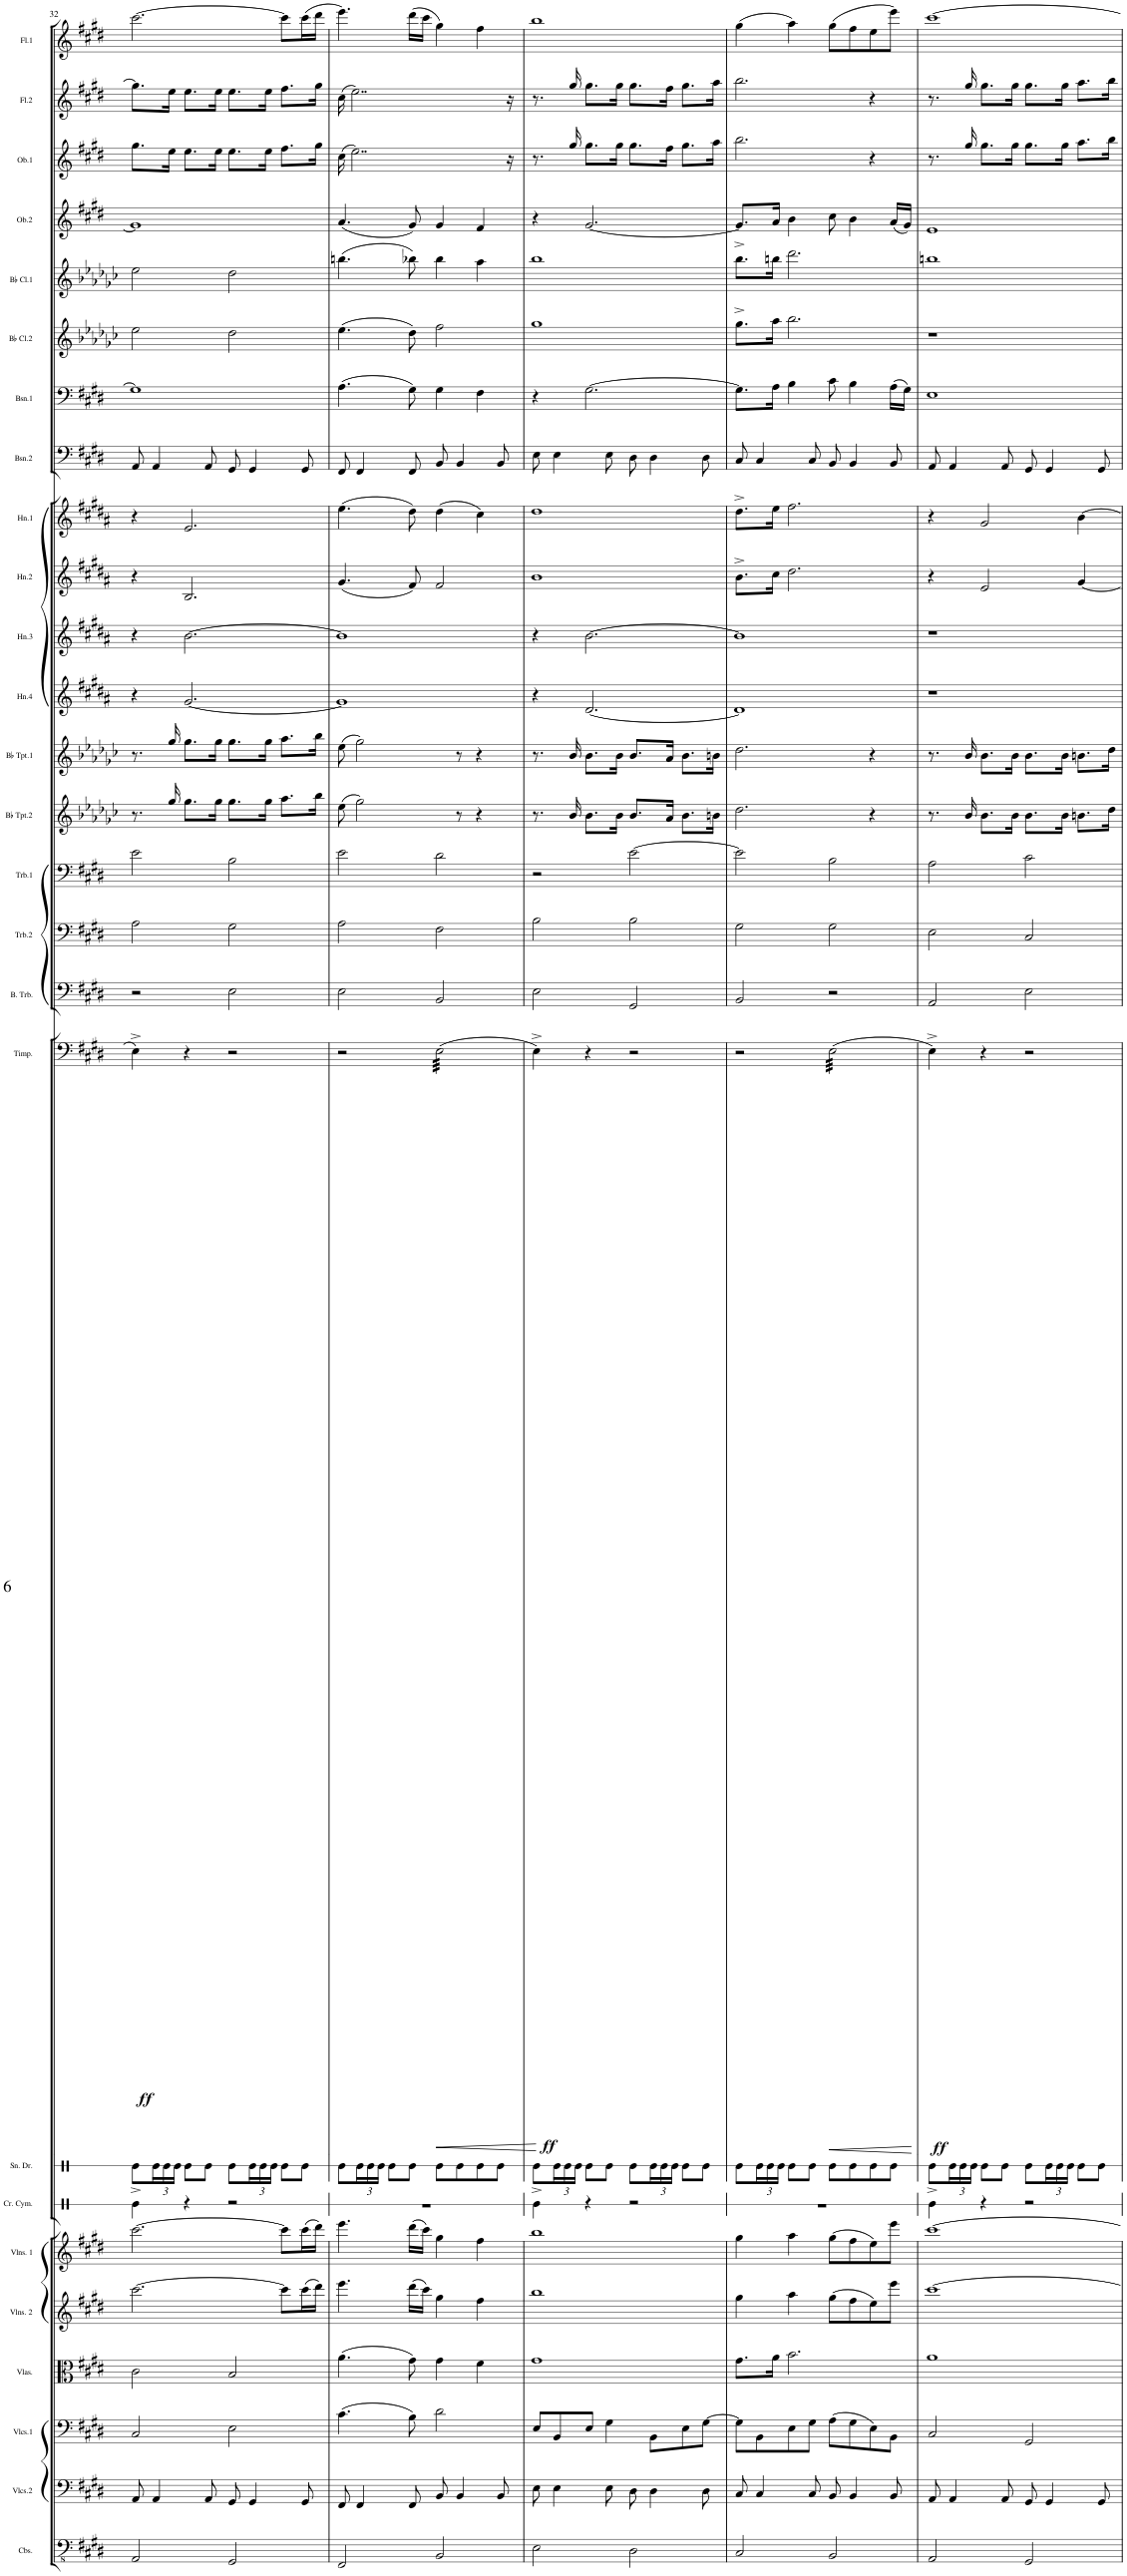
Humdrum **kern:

**kern	**kern	**kern	**kern	**kern	**kern	**kern	**kern	**kern	**dynam	**kern	**kern	**kern	**kern	**kern	**kern	**kern	**kern	**kern	**kern	**kern	**kern	**kern	**kern	**kern	**kern	**kern
*part26	*part25	*part24	*part23	*part22	*part21	*part20	*part19	*part18	*part18	*part17	*part16	*part15	*part14	*part13	*part12	*part11	*part10	*part9	*part8	*part7	*part6	*part5	*part4	*part3	*part2	*part1
*staff26	*staff25	*staff24	*staff23	*staff22	*staff21	*staff20	*staff19	*staff18	*staff18	*staff17	*staff16	*staff15	*staff14	*staff13	*staff12	*staff11	*staff10	*staff9	*staff8	*staff7	*staff6	*staff5	*staff4	*staff3	*staff2	*staff1
*I"Contrabasses	*I"Violoncellos 2	*I"Violoncellos 1	*I"Violas	*I"Violins 2	*I"Violins 1	*I"Crash Cymbal	*I"Snare Drum	*I"Timpani	*	*I"Bass Trombone	*I"Trombone 2	*I"Trombone 1	*I"Bb Trumpet 2	*I"Bb Trumpet 1	*I"Horn 4	*I"Horn 3	*I"Horn 2	*I"Horn 1	*I"Bassoon 2	*I"Bassoon 1	*I"Bb Clarinet 2	*I"Bb Clarinet 1	*I"Oboe 2	*I"Oboe 1	*I"Flute 2	*I"Flute 1
*I'Cbs.	*I'Vlcs.2	*I'Vlcs.1	*I'Vlas.	*I'Vlns. 2	*I'Vlns. 1	*I'Cr. Cym.	*I'Sn. Dr.	*I'Timp.	*	*I'B. Trb.	*I'Trb.2	*I'Trb.1	*I'Bb Tpt.2	*I'Bb Tpt.1	*I'Hn.4	*I'Hn.3	*I'Hn.2	*I'Hn.1	*I'Bsn.2	*I'Bsn.1	*I'Bb Cl.2	*I'Bb Cl.1	*I'Ob.2	*I'Ob.1	*I'Fl.2	*I'Fl.1
!!LO:PB:g=z
*clefFv4	*clefF4	*clefF4	*clefC3	*clefG2	*clefG2	*clefX	*clefX	*clefF4	*	*clefF4	*clefF4	*clefF4	*clefG2	*clefG2	*clefG2	*clefG2	*clefG2	*clefG2	*clefF4	*clefF4	*clefG2	*clefG2	*clefG2	*clefG2	*clefG2	*clefG2
*	*	*	*	*	*	*	*	*	*	*	*	*	*Trd1c2	*Trd1c2	*Trd4c7	*Trd4c7	*Trd4c7	*Trd4c7	*	*	*Trd1c2	*Trd1c2	*	*	*	*
*k[f#c#g#d#]	*k[f#c#g#d#]	*k[f#c#g#d#]	*k[f#c#g#d#]	*k[f#c#g#d#]	*k[f#c#g#d#]	*k[]	*k[]	*k[f#c#g#d#]	*	*k[f#c#g#d#]	*k[f#c#g#d#]	*k[f#c#g#d#]	*k[b-e-a-d-g-c-]	*k[b-e-a-d-g-c-]	*k[f#c#g#d#a#]	*k[f#c#g#d#a#]	*k[f#c#g#d#a#]	*k[f#c#g#d#a#]	*k[f#c#g#d#]	*k[f#c#g#d#]	*k[b-e-a-d-g-c-]	*k[b-e-a-d-g-c-]	*k[f#c#g#d#]	*k[f#c#g#d#]	*k[f#c#g#d#]	*k[f#c#g#d#]
*M4/4	*M4/4	*M4/4	*M4/4	*M4/4	*M4/4	*M4/4	*M4/4	*M4/4	*	*M4/4	*M4/4	*M4/4	*M4/4	*M4/4	*M4/4	*M4/4	*M4/4	*M4/4	*M4/4	*M4/4	*M4/4	*M4/4	*M4/4	*M4/4	*M4/4	*M4/4
=32	=32	=32	=32	=32	=32	=32	=32	=32	=32	=32	=32	=32	=32	=32	=32	=32	=32	=32	=32	=32	=32	=32	=32	=32	=32	=32
!	!	!	!	!	!	!	!	!	!LO:DY:b	!	!	!	!	!	!	!	!	!	!	!	!	!	!	!	!	!
2AAA/	8AA/	2C#/	2c#\	[2.ccc#\	[2.ccc#\	4Re^\	8Re\L	4E^\	ff	2r	2A\	2e\	8.r	8.r	4r	4r	4r	4r	8AA/	1G#]	2ee-\	2ee-\	1g#]	8.gg#\L	8.gg#\L]	[2.ccc#\
*	*	*	*	*	*	*	*Xbrackettup	*	*	*	*	*	*	*	*	*	*	*	*	*	*	*	*	*	*	*
.	4AA/	.	.	.	.	.	24Re\L	.	.	.	.	.	.	.	.	.	.	.	4AA/	.	.	.	.	.	.	.
.	.	.	.	.	.	.	24Re\	.	.	.	.	.	.	.	.	.	.	.	.	.	.	.	.	.	.	.
.	.	.	.	.	.	.	.	.	.	.	.	.	16gg-/	16gg-/	.	.	.	.	.	.	.	.	.	16ee\Jk	16ee\Jk	.
.	.	.	.	.	.	.	24Re\JJ	.	.	.	.	.	.	.	.	.	.	.	.	.	.	.	.	.	.	.
.	.	.	.	.	.	4r	8Re\L	4r	.	.	.	.	8.gg-\L	8.gg-\L	[2.g#/	[2.b\	2.B/	2.e/	.	.	.	.	.	8.ee\L	8.ee\L	.
.	8AA/	.	.	.	.	.	8Re\J	.	.	.	.	.	.	.	.	.	.	.	8AA/	.	.	.	.	.	.	.
.	.	.	.	.	.	.	.	.	.	.	.	.	16gg-\Jk	16gg-\Jk	.	.	.	.	.	.	.	.	.	16ee\Jk	16ee\Jk	.
2GGG#/	8GG#/	2E\	2B/	.	.	2r	8Re\L	2r	.	2E\	2G#\	2B\	8.gg-\L	8.gg-\L	.	.	.	.	8GG#/	.	2dd-\	2dd-\	.	8.ee\L	8.ee\L	.
.	4GG#/	.	.	.	.	.	24Re\L	.	.	.	.	.	.	.	.	.	.	.	4GG#/	.	.	.	.	.	.	.
.	.	.	.	.	.	.	24Re\	.	.	.	.	.	.	.	.	.	.	.	.	.	.	.	.	.	.	.
.	.	.	.	.	.	.	.	.	.	.	.	.	16gg-\Jk	16gg-\Jk	.	.	.	.	.	.	.	.	.	16ee\Jk	16ee\Jk	.
.	.	.	.	.	.	.	24Re\JJ	.	.	.	.	.	.	.	.	.	.	.	.	.	.	.	.	.	.	.
.	.	.	.	8ccc#\L]	8ccc#\L]	.	8Re\L	.	.	.	.	.	8.aa-\L	8.aa-\L	.	.	.	.	.	.	.	.	.	8.ff#\L	8.ff#\L	8ccc#\L]
.	8GG#/	.	.	(16ccc#\L	(16ccc#\L	.	8Re\J	.	.	.	.	.	.	.	.	.	.	.	8GG#/	.	.	.	.	.	.	(16ccc#\L
.	.	.	.	16ddd#\JJ)	16ddd#\JJ)	.	.	.	.	.	.	.	16bb-\Jk	16bb-\Jk	.	.	.	.	.	.	.	.	.	16gg#\Jk	16gg#\Jk	16ddd#\JJ
=33	=33	=33	=33	=33	=33	=33	=33	=33	=33	=33	=33	=33	=33	=33	=33	=33	=33	=33	=33	=33	=33	=33	=33	=33	=33	=33
2FFF#/	8FF#/	(4.c#\	(4.a\	4.eee\	4.eee\	1r	8Re\L	2r	.	2E\	2A\	2e\	(8ee-\	(8ee-\	1g#]	1b]	(4.g#/	(4.ee\	8FF#/	(4.A\	(4.ee-\	(4.bbn\	(4.a/	(16cc#\	(16cc#\	4.eee\)
.	.	.	.	.	.	.	.	.	.	.	.	.	.	.	.	.	.	.	.	.	.	.	.	2..ee\)	2..ee\)	.
.	4FF#/	.	.	.	.	.	24Re\L	.	.	.	.	.	2gg-\)	2gg-\)	.	.	.	.	4FF#/	.	.	.	.	.	.	.
.	.	.	.	.	.	.	24Re\	.	.	.	.	.	.	.	.	.	.	.	.	.	.	.	.	.	.	.
.	.	.	.	.	.	.	24Re\JJ	.	.	.	.	.	.	.	.	.	.	.	.	.	.	.	.	.	.	.
.	.	.	.	.	.	.	8Re\L	.	.	.	.	.	.	.	.	.	.	.	.	.	.	.	.	.	.	.
.	8FF#/	8B\)	8g#\)	(16ddd#\LL	(16ddd#\LL	.	8Re\J	.	.	.	.	.	.	.	.	.	8f#/)	8dd#\)	8FF#/	8G#\)	8dd-\)	8bb-X\)	8g#/)	.	.	(16ddd#\LL
.	.	.	.	16ccc#\JJ)	16ccc#\JJ)	.	.	.	.	.	.	.	.	.	.	.	.	.	.	.	.	.	.	.	.	16ccc#\JJ
!	!	!	!	!	!	!	!	!	!LO:HP:b	!	!	!	!	!	!	!	!	!	!	!	!	!	!	!	!	!
*	*	*	*	*	*	*	*	*tremolo	*	*	*	*	*	*	*	*	*	*	*	*	*	*	*	*	*	*
2BBB/	8BB/	2d#\	4g#\	4gg#\	4gg#\	.	8Re\L	(32E\LLL	<	2BB/	2F#\	2d#\	.	.	.	.	2f#/	(4dd#\	8BB/	4G#\	2ff\	4bb-\	4g#/	.	.	4gg#\)
.	.	.	.	.	.	.	.	(32E\	.	.	.	.	.	.	.	.	.	.	.	.	.	.	.	.	.	.
.	.	.	.	.	.	.	.	(32E\	.	.	.	.	.	.	.	.	.	.	.	.	.	.	.	.	.	.
.	.	.	.	.	.	.	.	(32E\	.	.	.	.	.	.	.	.	.	.	.	.	.	.	.	.	.	.
.	4BB/	.	.	.	.	.	8Re\	(32E\	.	.	.	.	8r	8r	.	.	.	.	4BB/	.	.	.	.	.	.	.
.	.	.	.	.	.	.	.	(32E\	.	.	.	.	.	.	.	.	.	.	.	.	.	.	.	.	.	.
.	.	.	.	.	.	.	.	(32E\	.	.	.	.	.	.	.	.	.	.	.	.	.	.	.	.	.	.
.	.	.	.	.	.	.	.	(32E\	.	.	.	.	.	.	.	.	.	.	.	.	.	.	.	.	.	.
.	.	.	4f#\	4ff#\	4ff#\	.	8Re\	(32E\	.	.	.	.	4r	4r	.	.	.	4cc#\)	.	4F#\	.	4aa-\	4f#/	.	.	4ff#\
.	.	.	.	.	.	.	.	(32E\	.	.	.	.	.	.	.	.	.	.	.	.	.	.	.	.	.	.
.	.	.	.	.	.	.	.	(32E\	.	.	.	.	.	.	.	.	.	.	.	.	.	.	.	.	.	.
.	.	.	.	.	.	.	.	(32E\	.	.	.	.	.	.	.	.	.	.	.	.	.	.	.	.	.	.
.	8BB/	.	.	.	.	.	8Re\J	(32E\	.	.	.	.	.	.	.	.	.	.	8BB/	.	.	.	.	.	.	.
.	.	.	.	.	.	.	.	(32E\	.	.	.	.	.	.	.	.	.	.	.	.	.	.	.	.	.	.
.	.	.	.	.	.	.	.	(32E\	.	.	.	.	.	.	.	.	.	.	.	.	.	.	.	16r	16r	.
.	.	.	.	.	.	.	.	(32E\JJJ	.	.	.	.	.	.	.	.	.	.	.	.	.	.	.	.	.	.
*	*	*	*	*	*	*	*	*Xtremolo	*	*	*	*	*	*	*	*	*	*	*	*	*	*	*	*	*	*
.	.	.	.	.	.	.	.	.	[	.	.	.	.	.	.	.	.	.	.	.	.	.	.	.	.	.
=34	=34	=34	=34	=34	=34	=34	=34	=34	=34	=34	=34	=34	=34	=34	=34	=34	=34	=34	=34	=34	=34	=34	=34	=34	=34	=34
!	!	!	!	!	!	!	!	!	!LO:DY:b	!	!	!	!	!	!	!	!	!	!	!	!	!	!	!	!	!
2EE\	8E\	8E/L	1g#	1bb	1bb	4Re^\	8Re\L	4E^\)	ff	2E\	2B\	2r	8.r	8.r	4r	4r	1b	1dd#	8E\	4r	1gg-	1bb-	4r	8.r	8.r	1bb
.	4E\	8BB/	.	.	.	.	24Re\L	.	.	.	.	.	.	.	.	.	.	.	4E\	.	.	.	.	.	.	.
.	.	.	.	.	.	.	24Re\	.	.	.	.	.	.	.	.	.	.	.	.	.	.	.	.	.	.	.
.	.	.	.	.	.	.	.	.	.	.	.	.	16b-/	16b-/	.	.	.	.	.	.	.	.	.	16gg#/	16gg#/	.
.	.	.	.	.	.	.	24Re\JJ	.	.	.	.	.	.	.	.	.	.	.	.	.	.	.	.	.	.	.
.	.	8E/J	.	.	.	4r	8Re\L	4r	.	.	.	.	8.b-\L	8.b-\L	[2.d#/	[2.b\	.	.	.	[2.G#\	.	.	[2.g#/	8.gg#\L	8.gg#\L	.
.	8E\	4G#\	.	.	.	.	8Re\J	.	.	.	.	.	.	.	.	.	.	.	8E\	.	.	.	.	.	.	.
.	.	.	.	.	.	.	.	.	.	.	.	.	16b-\Jk	16b-\Jk	.	.	.	.	.	.	.	.	.	16gg#\Jk	16gg#\Jk	.
2DD#\	8D#\	.	.	.	.	2r	8Re\L	2r	.	2GG#/	2B\	[2e\	8.b-/L	8.b-/L	.	.	.	.	8D#\	.	.	.	.	8.gg#\L	8.gg#\L	.
.	4D#\	8BB\L	.	.	.	.	24Re\L	.	.	.	.	.	.	.	.	.	.	.	4D#\	.	.	.	.	.	.	.
.	.	.	.	.	.	.	24Re\	.	.	.	.	.	.	.	.	.	.	.	.	.	.	.	.	.	.	.
.	.	.	.	.	.	.	.	.	.	.	.	.	16a-/Jk	16a-/Jk	.	.	.	.	.	.	.	.	.	16ff#\Jk	16ff#\Jk	.
.	.	.	.	.	.	.	24Re\JJ	.	.	.	.	.	.	.	.	.	.	.	.	.	.	.	.	.	.	.
.	.	8E\	.	.	.	.	8Re\L	.	.	.	.	.	8.b-\L	8.b-\L	.	.	.	.	.	.	.	.	.	8.gg#\L	8.gg#\L	.
.	8D#\	[8G#\J	.	.	.	.	8Re\J	.	.	.	.	.	.	.	.	.	.	.	8D#\	.	.	.	.	.	.	.
.	.	.	.	.	.	.	.	.	.	.	.	.	16bn\Jk	16bn\Jk	.	.	.	.	.	.	.	.	.	16aa\Jk	16aa\Jk	.
=35	=35	=35	=35	=35	=35	=35	=35	=35	=35	=35	=35	=35	=35	=35	=35	=35	=35	=35	=35	=35	=35	=35	=35	=35	=35	=35
2CC#/	8C#/	8G#\L]	8.g#\L	4gg#\	4gg#\	1r	8Re\L	2r	.	2BB/	2G#\	2e\]	2.dd-\	2.dd-\	1d#]	1b]	8.b^\L	8.dd#^\L	8C#/	8.G#\L]	8.gg-^\L	8.bb-^\L	8.g#/L]	2.bb\	2.bb\	(4gg#\
.	4C#/	8BB\	.	.	.	.	24Re\L	.	.	.	.	.	.	.	.	.	.	.	4C#/	.	.	.	.	.	.	.
.	.	.	.	.	.	.	24Re\	.	.	.	.	.	.	.	.	.	.	.	.	.	.	.	.	.	.	.
.	.	.	16a\Jk	.	.	.	.	.	.	.	.	.	.	.	.	.	16cc#\Jk	16ee\Jk	.	16A\Jk	16aa-\Jk	16bbn\Jk	16a/Jk	.	.	.
.	.	.	.	.	.	.	24Re\JJ	.	.	.	.	.	.	.	.	.	.	.	.	.	.	.	.	.	.	.
.	.	8E\	2.b\	4aa\	4aa\	.	8Re\L	.	.	.	.	.	.	.	.	.	2.dd#\	2.ff#\	.	4B\	2.bb-\	2.ddd-\	4b\	.	.	4aa\)
.	8C#/	8G#\J	.	.	.	.	8Re\J	.	.	.	.	.	.	.	.	.	.	.	8C#/	.	.	.	.	.	.	.
!	!	!	!	!	!	!	!	!	!LO:HP:b	!	!	!	!	!	!	!	!	!	!	!	!	!	!	!	!	!
*	*	*	*	*	*	*	*	*tremolo	*	*	*	*	*	*	*	*	*	*	*	*	*	*	*	*	*	*
2BBB/	8BB/	(8A\L	.	(8gg#\L	(8gg#\L	.	8Re\L	(32E\LLL	<	2r	2G#\	2B\	.	.	.	.	.	.	8BB/	8c#\	.	.	8cc#\	.	.	(8gg#\L
.	.	.	.	.	.	.	.	(32E\	.	.	.	.	.	.	.	.	.	.	.	.	.	.	.	.	.	.
.	.	.	.	.	.	.	.	(32E\	.	.	.	.	.	.	.	.	.	.	.	.	.	.	.	.	.	.
.	.	.	.	.	.	.	.	(32E\	.	.	.	.	.	.	.	.	.	.	.	.	.	.	.	.	.	.
.	4BB/	8G#\	.	8ff#\	8ff#\	.	8Re\	(32E\	.	.	.	.	.	.	.	.	.	.	4BB/	4B\	.	.	4b\	.	.	8ff#\
.	.	.	.	.	.	.	.	(32E\	.	.	.	.	.	.	.	.	.	.	.	.	.	.	.	.	.	.
.	.	.	.	.	.	.	.	(32E\	.	.	.	.	.	.	.	.	.	.	.	.	.	.	.	.	.	.
.	.	.	.	.	.	.	.	(32E\	.	.	.	.	.	.	.	.	.	.	.	.	.	.	.	.	.	.
.	.	8E\)	.	8ee\)	8ee\)	.	8Re\	(32E\	.	.	.	.	4r	4r	.	.	.	.	.	.	.	.	.	4r	4r	8ee\
.	.	.	.	.	.	.	.	(32E\	.	.	.	.	.	.	.	.	.	.	.	.	.	.	.	.	.	.
.	.	.	.	.	.	.	.	(32E\	.	.	.	.	.	.	.	.	.	.	.	.	.	.	.	.	.	.
.	.	.	.	.	.	.	.	(32E\	.	.	.	.	.	.	.	.	.	.	.	.	.	.	.	.	.	.
.	8BB/	8BB\J	.	8eee\J	8eee\J	.	8Re\J	(32E\	.	.	.	.	.	.	.	.	.	.	8BB/	(16A\LL	.	.	(16a/LL	.	.	8eee\J)
.	.	.	.	.	.	.	.	(32E\	.	.	.	.	.	.	.	.	.	.	.	.	.	.	.	.	.	.
.	.	.	.	.	.	.	.	(32E\	.	.	.	.	.	.	.	.	.	.	.	16G#\JJ)	.	.	16g#/JJ)	.	.	.
.	.	.	.	.	.	.	.	(32E\JJJ	.	.	.	.	.	.	.	.	.	.	.	.	.	.	.	.	.	.
*	*	*	*	*	*	*	*	*Xtremolo	*	*	*	*	*	*	*	*	*	*	*	*	*	*	*	*	*	*
.	.	.	.	.	.	.	.	.	[	.	.	.	.	.	.	.	.	.	.	.	.	.	.	.	.	.
=36	=36	=36	=36	=36	=36	=36	=36	=36	=36	=36	=36	=36	=36	=36	=36	=36	=36	=36	=36	=36	=36	=36	=36	=36	=36	=36
!	!	!	!	!	!	!	!	!	!LO:DY:b	!	!	!	!	!	!	!	!	!	!	!	!	!	!	!	!	!
2AAA/	8AA/	2C#/	1a	[1ccc#	[1ccc#	4Re^\	8Re\L	4E^\)	ff	2AA/	2E\	2A\	8.r	8.r	1r	1r	4r	4r	8AA/	1E	1r	1bbn	1e	8.r	8.r	[1ccc#
.	4AA/	.	.	.	.	.	24Re\L	.	.	.	.	.	.	.	.	.	.	.	4AA/	.	.	.	.	.	.	.
.	.	.	.	.	.	.	24Re\	.	.	.	.	.	.	.	.	.	.	.	.	.	.	.	.	.	.	.
.	.	.	.	.	.	.	.	.	.	.	.	.	16b-/	16b-/	.	.	.	.	.	.	.	.	.	16gg#/	16gg#/	.
.	.	.	.	.	.	.	24Re\JJ	.	.	.	.	.	.	.	.	.	.	.	.	.	.	.	.	.	.	.
.	.	.	.	.	.	4r	8Re\L	4r	.	.	.	.	8.b-\L	8.b-\L	.	.	2e/	2g#/	.	.	.	.	.	8.gg#\L	8.gg#\L	.
.	8AA/	.	.	.	.	.	8Re\J	.	.	.	.	.	.	.	.	.	.	.	8AA/	.	.	.	.	.	.	.
.	.	.	.	.	.	.	.	.	.	.	.	.	16b-\Jk	16b-\Jk	.	.	.	.	.	.	.	.	.	16gg#\Jk	16gg#\Jk	.
2GGG#/	8GG#/	2GG#/	.	.	.	2r	8Re\L	2r	.	2E\	2C#/	2c#\	8.b-\L	8.b-\L	.	.	.	.	8GG#/	.	.	.	.	8.gg#\L	8.gg#\L	.
.	4GG#/	.	.	.	.	.	24Re\L	.	.	.	.	.	.	.	.	.	.	.	4GG#/	.	.	.	.	.	.	.
.	.	.	.	.	.	.	24Re\	.	.	.	.	.	.	.	.	.	.	.	.	.	.	.	.	.	.	.
.	.	.	.	.	.	.	.	.	.	.	.	.	16b-\Jk	16b-\Jk	.	.	.	.	.	.	.	.	.	16gg#\Jk	16gg#\Jk	.
.	.	.	.	.	.	.	24Re\JJ	.	.	.	.	.	.	.	.	.	.	.	.	.	.	.	.	.	.	.
.	.	.	.	.	.	.	8Re\L	.	.	.	.	.	8.bn\L	8.bn\L	.	.	[4g#/	[4b\	.	.	.	.	.	8.aa\L	8.aa\L	.
.	8GG#/	.	.	.	.	.	8Re\J	.	.	.	.	.	.	.	.	.	.	.	8GG#/	.	.	.	.	.	.	.
.	.	.	.	.	.	.	.	.	.	.	.	.	16dd-\Jk	16dd-\Jk	.	.	.	.	.	.	.	.	.	16bb\Jk	16bb\Jk	.
=	=	=	=	=	=	=	=	=	=	=	=	=	=	=	=	=	=	=	=	=	=	=	=	=	=	=
*-	*-	*-	*-	*-	*-	*-	*-	*-	*-	*-	*-	*-	*-	*-	*-	*-	*-	*-	*-	*-	*-	*-	*-	*-	*-	*-
